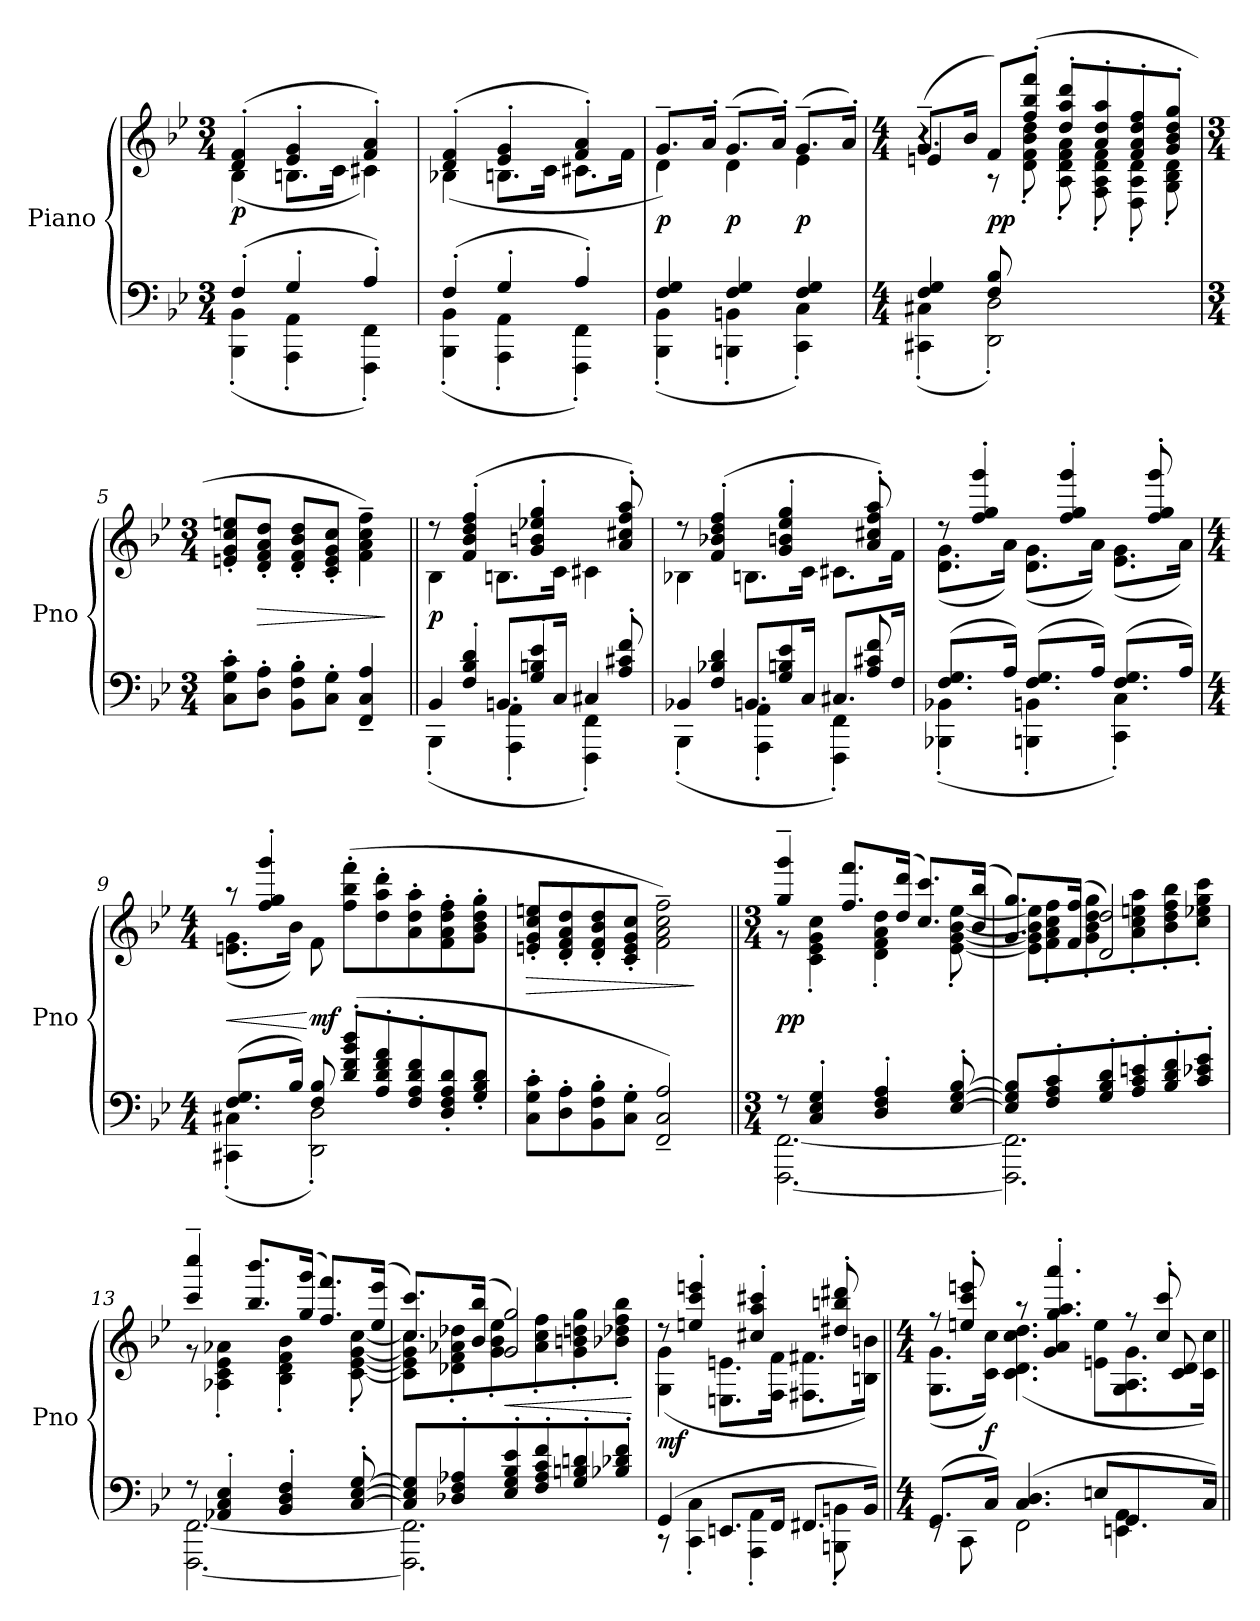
**kern	**kern	**dynam
*part1	*part1	*part1
*staff2	*staff1	*staff1/2
*I"Piano	*	*
*I'Pno	*	*
*clefF4	*clefG2	*
*k[b-e-]	*k[b-e-]	*
*M3/4	*M3/4	*
*MM44	*MM44	*
=1	=1	=1
*^	*^	*
(4F'	(4BBB-' 4BB-'	(4d' 4f'	(4B-	p
4G'	4AAA' 4AA'	4e-' 4g'	8.BnL	.
.	.	.	16cJk	.
4A')	4FFF' 4FF')	4f' 4a')	4c#X)	.
=2	=2	=2	=2	=2
(4F'	(4BBB-' 4BB-'	(4d' 4f'	(4B-X	.
4G'	4AAA' 4AA'	4e-' 4g'	8.BnL	.
.	.	.	16cJk	.
4A')	4FFF' 4FF')	4f' 4a')	8.c#XL	.
.	.	.	16fJk	.
=3	=3	=3	=3	=3
4F 4G	(4BBB-' 4BB-'	8.g~L)	4d	p
.	.	16a'Jk	.	.
4F 4G	4BBBn' 4BBn'	(8.g~L	4d	p
.	.	16a'Jk)	.	.
4F 4G	4CC' 4C')	(8.g~L	4e-	p
.	.	16a'Jk)	.	.
*	*	*v	*v	*
=4	=4	=4	=4
*M4/4	*	*M4/4	*
*	*	*^	*
*	*	*	*^	*
4F 4G	(4CC#X' 4C#X'	(8.g~L	4r	4en/	.
.	.	16b-Jk	.	.	.
8F 8B-	2DD' 2D')	8fL)	8r	4ryy	pp
2ryy	.	(8ff' 8bb-' 8fff'J	8d' 8f' 8b-' 8dd'	.	.
.	.	8dd' 8aa' 8ddd'L	8A' 8d' 8f' 8a'	2ryy	.
.	.	8a' 8dd' 8aa'	8F' 8A' 8d' 8f'	.	.
.	4ryy	8f' 8a' 8dd' 8ff'	8D' 8A' 8d'	.	.
8ryy	.	8g' 8b-' 8dd' 8gg'J	8G' 8B-' 8d'	.	.
*v	*v	*	*	*	*
*	*v	*v	*v	*
=5	=5	=5
*M3/4	*M3/4	*
8C' 8G' 8c'L	8en' 8g' 8cc' 8een'L	.
8D' 8A'J	8d' 8f' 8a' 8dd'J	>
8BB-' 8F' 8B-'L	8d' 8f' 8b-' 8dd'L	.
8C' 8G'J	8c' 8e' 8g' 8cc'J	.
4FF~ 4C~ 4A~	4f~ 4a~ 4cc~ 4ff~)	.
.	.	]
=6||	=6||	=6||
*^	*^	*
*	*^	*	*	*
4BB-	(4BBB-'	8ryy	8r	4B-	p
.	.	4F'/ 4B-'/ 4d'/	(4f' 4b-' 4dd' 4ff'	.	.
8.BBnL	4AAA' 4AA'	.	.	8.BnL	.
.	.	4G'/ 4Bn'/ 4e-'/	4g' 4bn' 4ee-X' 4gg'	.	.
16CJk	.	.	.	16cJk	.
4C#X	4FFF' 4FF')	.	.	4c#X	.
.	.	8A'/ 8c#X'/ 8f'/	8a' 8cc#X' 8ff' 8aa')	.	.
=7	=7	=7	=7	=7	=7
4BB-X	(4BBB-'	8ryy	8r	4B-X	.
.	.	4F/ 4B-X/ 4d/	(4f' 4b-X' 4dd' 4ff'	.	.
8.BBnL	4AAA' 4AA'	.	.	8.BnL	.
.	.	4G/ 4Bn/ 4e-/	4g' 4bn' 4ee-' 4gg'	.	.
16CJk	.	.	.	16cJk	.
8.C#XL	4FFF' 4FF')	.	.	8.c#XL	.
.	.	8A/ 8c#X/ 8f/	8a' 8cc#X' 8ff' 8aa')	.	.
16FJk	.	.	.	16fJk	.
*	*v	*v	*	*	*
=8	=8	=8	=8	=8
(8.F 8.GL	(4BBB-X' 4BB-X'	8r	(8.d 8.gL	.
.	.	4ff' 4gg' 4ggg'	.	.
16AJk)	.	.	16aJk)	.
(8.F 8.GL	4BBBn' 4BBn'	.	(8.d 8.gL	.
.	.	4ff' 4gg' 4ggg'	.	.
16AJk)	.	.	16aJk)	.
(8.F 8.GL	4CC' 4C')	.	(8.e- 8.gL	.
.	.	8ff' 8gg' 8ggg'	.	.
16AJk)	.	.	16aJk)	.
=9	=9	=9	=9	=9
*M4/4	*	*M4/4	*	*
(8.F 8.GL	(4CC#X' 4C#X'	8raa	(8.en 8.gL	<
.	.	4ff' 4gg' 4ggg'	.	.
16B-Jk)	.	.	16b-Jk)	.
8F 8B-	2DD' 2D')	.	8f	[ mf
(8d' 8f' 8b-' 8dd'L	.	(8ff' 8bb-' 8fff'L	8ryy	.
8A' 8d' 8f' 8a'	.	8dd' 8aa' 8ddd'	2ryy	.
8F' 8A' 8d' 8f'	.	8a' 8dd' 8aa'	.	.
8D' 8F' 8A' 8d'	4ryy	8f' 8a' 8dd' 8ff'	.	.
8G' 8B-' 8d'J	.	8g' 8b-' 8dd' 8gg'J	.	.
*v	*v	*	*	*
*	*v	*v	*
=10	=10	=10
8C' 8G' 8c'L	8en' 8g' 8cc' 8een'L	>
8D' 8A'	8d' 8f' 8a' 8dd'	.
8BB-' 8F' 8B-'	8d' 8f' 8b-' 8dd'	.
8C' 8G'J	8c' 8e' 8g' 8cc'J	.
2FF~ 2C~ 2A~)	2f~ 2a~ 2cc~ 2ff~)	.
.	.	]
=11||	=11||	=11||
*M3/4	*M3/4	*
*^	*^	*
8r	[2.FFF [2.FF	4gg~ 4ggg~	8r	pp
4C' 4E-' 4G'	.	.	4c' 4e-' 4g' 4cc'	.
.	.	8.ff 8.fffL	.	.
4D' 4F' 4A'	.	.	4d' 4f' 4a' 4dd'	.
.	.	(16dd 16dddJk	.	.
.	.	8.cc 8.cccL)	.	.
[8E-' [8G' [8B-'	.	.	[8e-' [8g' [8b-' [8ee-'	.
.	.	(16b- 16bb-Jk	.	.
=12	=12	=12	=12	=12
8E-] 8G] 8B-]L	2.FFF] 2.FF]	8.g 8.ggL)	8e-] 8g] 8b-] 8ee-]L	.
8F' 8A' 8c'	.	.	8f' 8a' 8cc' 8ff'	.
.	.	(16f 16ffJk	.	.
8G' 8B-' 8d'	.	2d 2dd)	8g' 8b-' 8dd' 8gg'	.
8A' 8c' 8en'	.	.	8a' 8cc' 8een' 8aa'	.
8B-' 8d' 8f'	.	.	8b-' 8dd' 8ff' 8bb-'	.
8c' 8e-X' 8g'J	.	.	8cc' 8ee-X' 8gg' 8ccc'J	.
=13	=13	=13	=13	=13
8r	[2.FFF [2.FF	4ccc~ 4cccc~	8r	.
4AA-X' 4C' 4E-'	.	.	4A-X' 4c' 4e-' 4a-X'	.
.	.	8.bb- 8.bbb-L	.	.
4BB-' 4D' 4F'	.	.	4B-' 4d' 4f' 4b-'	.
.	.	(16gg 16gggJk	.	.
.	.	8.ff 8.fffL)	.	.
[8C' [8E-' [8G'	.	.	[8c' [8e-' [8g' [8cc'	.
.	.	(16ee- 16eee-Jk	.	.
=14	=14	=14	=14	=14
8C] 8E-] 8G]L	2.FFF] 2.FF]	8.cc 8.cccL)	8c] 8e-] 8g] 8cc]L	.
8D-X' 8F' 8A-X'	.	.	8d-X' 8f' 8a-X' 8dd-X'	.
.	.	(16b- 16bb-Jk	.	.
8E-' 8G' 8B-' 8e-'	.	2g 2gg)	8g' 8b-' 8ee-'	<
8F' 8A-' 8c' 8f'	.	.	8a-' 8cc' 8ff'	.
8G' 8Bn' 8dn'	.	.	8g' 8bn' 8ddn' 8gg'	.
8B-X' 8d-X' 8f'J	.	.	8b-X' 8dd-X' 8ff' 8bb-'J	.
*v	*v	*	*	*
*	*v	*v	*
.	.	[
=15	=15	=15
*^	*^	*
(4GG	8rCC	8r	(4G 4g	mf
.	4CC' 4C'	4een' 4ccc' 4eeen'	.	.
8.EEnL	.	.	8.En 8.enL	.
.	4AAA' 4AA'	4cc#X' 4aa' 4ccc#X'	.	.
16FFJk	.	.	16F 16fJk	.
8.FF#XL	.	.	8.F#X 8.f#XL	.
.	8BBBn' 8BBn'	8dd#X' 8bbn' 8ddd#X'	.	.
16BBJk)	.	.	16Bn 16bnJk)	.
*	*	*v	*v	*
=16||	=16||	=16||	=16||
*M4/4	*	*M4/4	*
*	*	*^	*
*	*	*	*^	*
(8.GGL	8rEE	8r	(8.G 8.gL	4ryy	.
.	8CC	8een' 8ccc' 8eeen'	.	.	.
16CJk)	.	.	16c 16ccJk)	.	f
(4.C 4.D	2FF	8r	(4.c 4.d 4.cc 4.dd	8ryy	.
.	.	4.gg' 4.aa' 4.aaa'	.	4g/ 4a/	.
8EnL	.	.	8en 8eeL	4ryy	.
8.GG	4EEn 4AA	8r	8.G 8.A 8.g	.	.
.	.	8cc' 8ccc'	.	8c/ 8d/	.
16CJk)	.	.	16c 16ccJk)	.	.
*v	*v	*	*	*	*
*	*v	*v	*v	*
=||	=||	=||
*-	*-	*-
